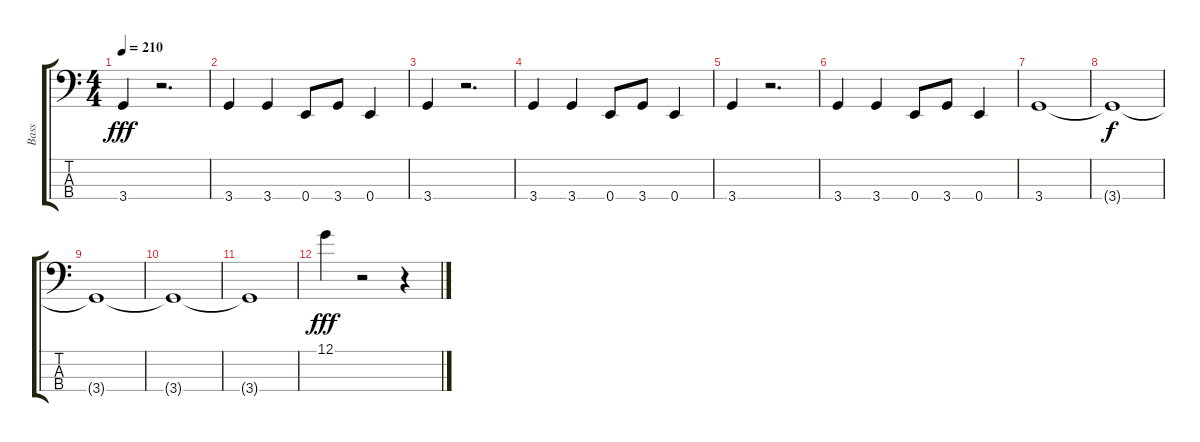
\track ("Bass" "Bass") {instrument electricbasspick}
\staff {score tabs}
\tuning (G2 D2 A1 E1) {hide}
\ts (4 4)
\tempo 210
\clef f4
\ks c
3.4.4{dy fff} r.2{d} |
3.4.4 3.4.4 0.4.8 3.4.8 0.4.4 |
3.4.4 r.2{d} |
3.4.4 3.4.4 0.4.8 3.4.8 0.4.4 |
3.4.4 r.2{d} |
3.4.4 3.4.4 0.4.8 3.4.8 0.4.4 |
3.4.1 |
3.4{t}.1{dy f} |
3.4{t}.1 |
3.4{t}.1 |
3.4{t}.1 |
12.1.4{dy fff} r.2 r.4
